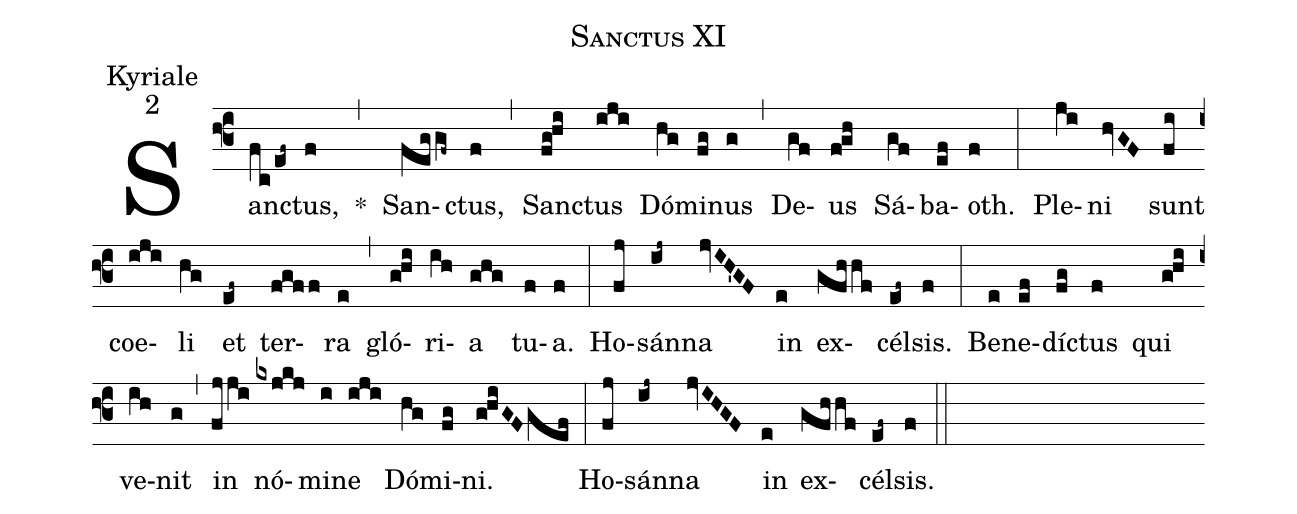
name:Sanctus XI;
office-part:Kyriale;
mode:2;
%%
(f3) San(fc/ef~)ctus,(f) *(,) San(feggf~)ctus,(f) (,) San(fg!hi)ctus(iji) Dó(hg)mi(fg)nus(g) (,) De(gf)us(fgh) Sá(gf)ba(ef)oth.(f) (:) Ple(ji)ni(hvGF) sunt(fi) coe(iji)li(hg) et(ef~) ter(fgff)ra(e) (,) gló(ghi)ri(ih)a(ghg) tu(f)a.(f) (:) Ho(fj)sán(ij~)na(jvIH'GF) in(e) ex(gfhhf)cél(ef~)sis.(f) (:) Be(e)ne(ef)dí(fg)ctus(f) qui(ghi) ve(ih)nit(g) (,) in(fjji) nó(kxjkj)mi(i)ne(iji) Dó(hg)mi(fg)ni.(ghiGFgef) (:) Ho(fj)sán(ij~)na(jvIHGF) in(e) ex(gfhhf)cél(ef~)sis.(f) (::)
